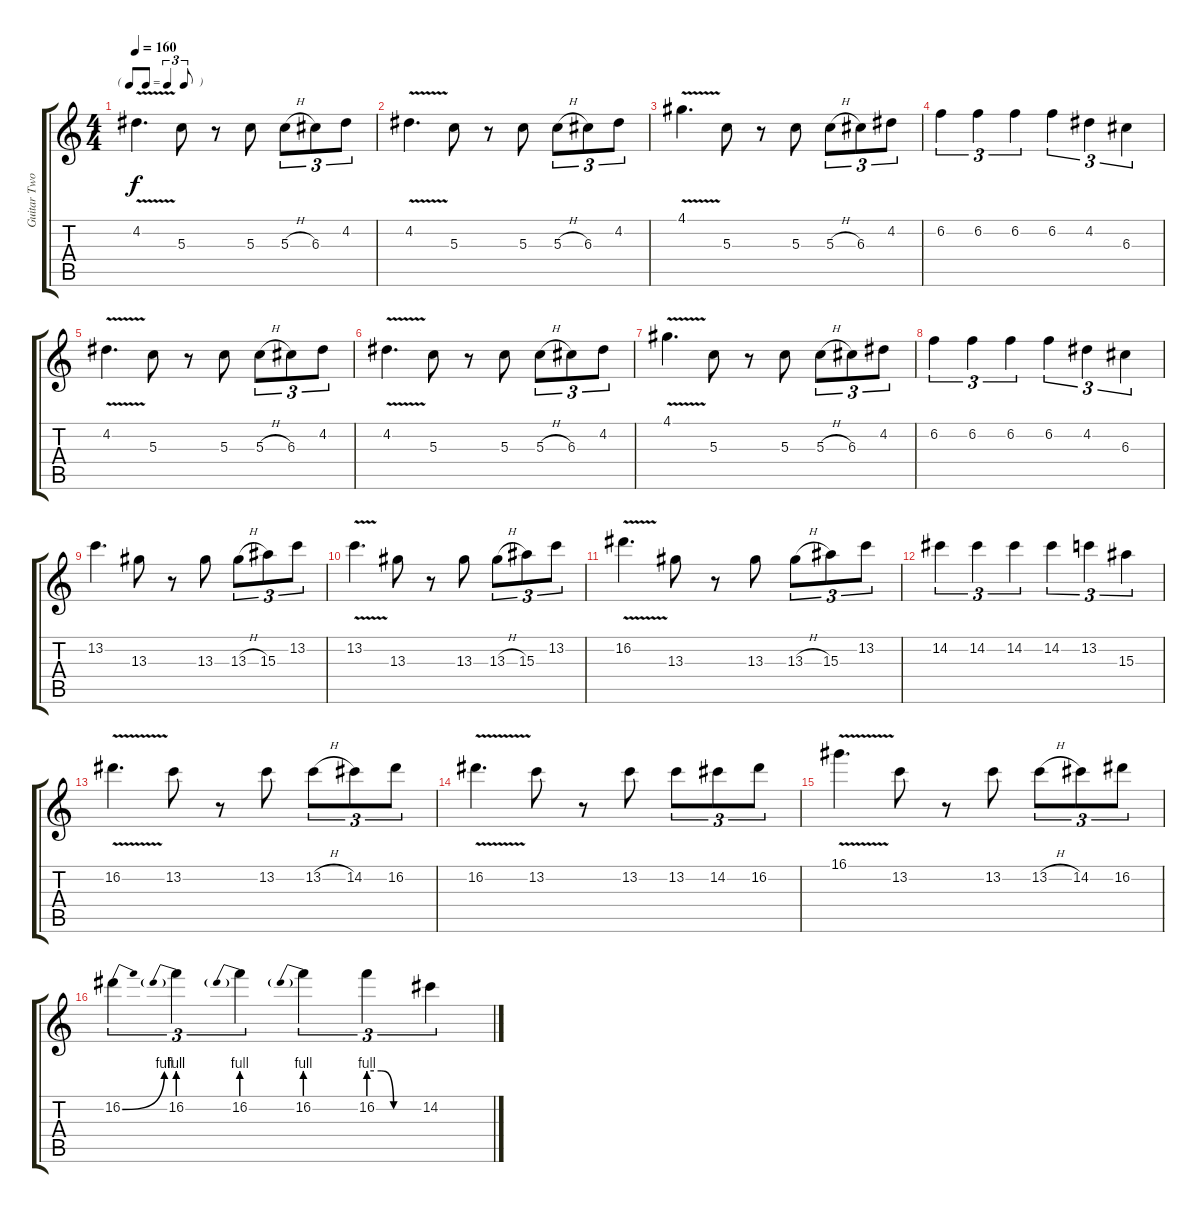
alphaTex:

\track ("Guitar Two" "Guitar Two") {instrument electricguitarjazz}
\staff {score tabs}
\tuning (E4 B3 G3 D3 A2 E2) {hide}
\ts (4 4)
\tf triplet8th
\tempo 160
\clef g2
\ks c
4.2{v}.4{d dy f} 5.3.8 r.8 5.3.8 5.3{h}.8{tu (3 2)} 6.3.8{tu (3 2)} 4.2.8{tu (3 2)} |
4.2{v}.4{d} 5.3.8 r.8 5.3.8 5.3{h}.8{tu (3 2)} 6.3.8{tu (3 2)} 4.2.8{tu (3 2)} |
4.1{v}.4{d} 5.3.8 r.8 5.3.8 5.3{h}.8{tu (3 2)} 6.3.8{tu (3 2)} 4.2.8{tu (3 2)} |
6.2.4{tu (3 2)} 6.2.4{tu (3 2)} 6.2.4{tu (3 2)} 6.2.4{tu (3 2)} 4.2.4{tu (3 2)} 6.3.4{tu (3 2)} |
4.2{v}.4{d} 5.3.8 r.8 5.3.8 5.3{h}.8{tu (3 2)} 6.3.8{tu (3 2)} 4.2.8{tu (3 2)} |
4.2{v}.4{d} 5.3.8 r.8 5.3.8 5.3{h}.8{tu (3 2)} 6.3.8{tu (3 2)} 4.2.8{tu (3 2)} |
4.1{v}.4{d} 5.3.8 r.8 5.3.8 5.3{h}.8{tu (3 2)} 6.3.8{tu (3 2)} 4.2.8{tu (3 2)} |
6.2.4{tu (3 2)} 6.2.4{tu (3 2)} 6.2.4{tu (3 2)} 6.2.4{tu (3 2)} 4.2.4{tu (3 2)} 6.3.4{tu (3 2)} |
13.2.4{d} 13.3.8 r.8 13.3.8 13.3{h}.8{tu (3 2)} 15.3.8{tu (3 2)} 13.2.8{tu (3 2)} |
13.2{v}.4{d} 13.3.8 r.8 13.3.8 13.3{h}.8{tu (3 2)} 15.3.8{tu (3 2)} 13.2.8{tu (3 2)} |
16.2{v}.4{d} 13.3.8 r.8 13.3.8 13.3{h}.8{tu (3 2)} 15.3.8{tu (3 2)} 13.2.8{tu (3 2)} |
14.2.4{tu (3 2)} 14.2.4{tu (3 2)} 14.2.4{tu (3 2)} 14.2.4{tu (3 2)} 13.2.4{tu (3 2)} 15.3.4{tu (3 2)} |
16.2{v}.4{d} 13.2.8 r.8 13.2.8 13.2{h}.8{tu (3 2)} 14.2.8{tu (3 2)} 16.2.8{tu (3 2)} |
16.2{v}.4{d} 13.2.8 r.8 13.2.8 13.2.8{tu (3 2)} 14.2.8{tu (3 2)} 16.2.8{tu (3 2)} |
16.1{v}.4{d} 13.2.8 r.8 13.2.8 13.2{h}.8{tu (3 2)} 14.2.8{tu (3 2)} 16.2.8{tu (3 2)} |
16.2{be (bend 0 0 60 4)}.4{tu (3 2)} 16.2{be (prebend 0 4 60 4)}.4{tu (3 2)} 16.2{be (prebend 0 4 60 4)}.4{tu (3 2)} 16.2{be (prebend 0 4 60 4)}.4{tu (3 2)} 16.2{be (custom 0 4 15 4 30 0 60 0)}.4{tu (3 2)} 14.2.4{tu (3 2)}
